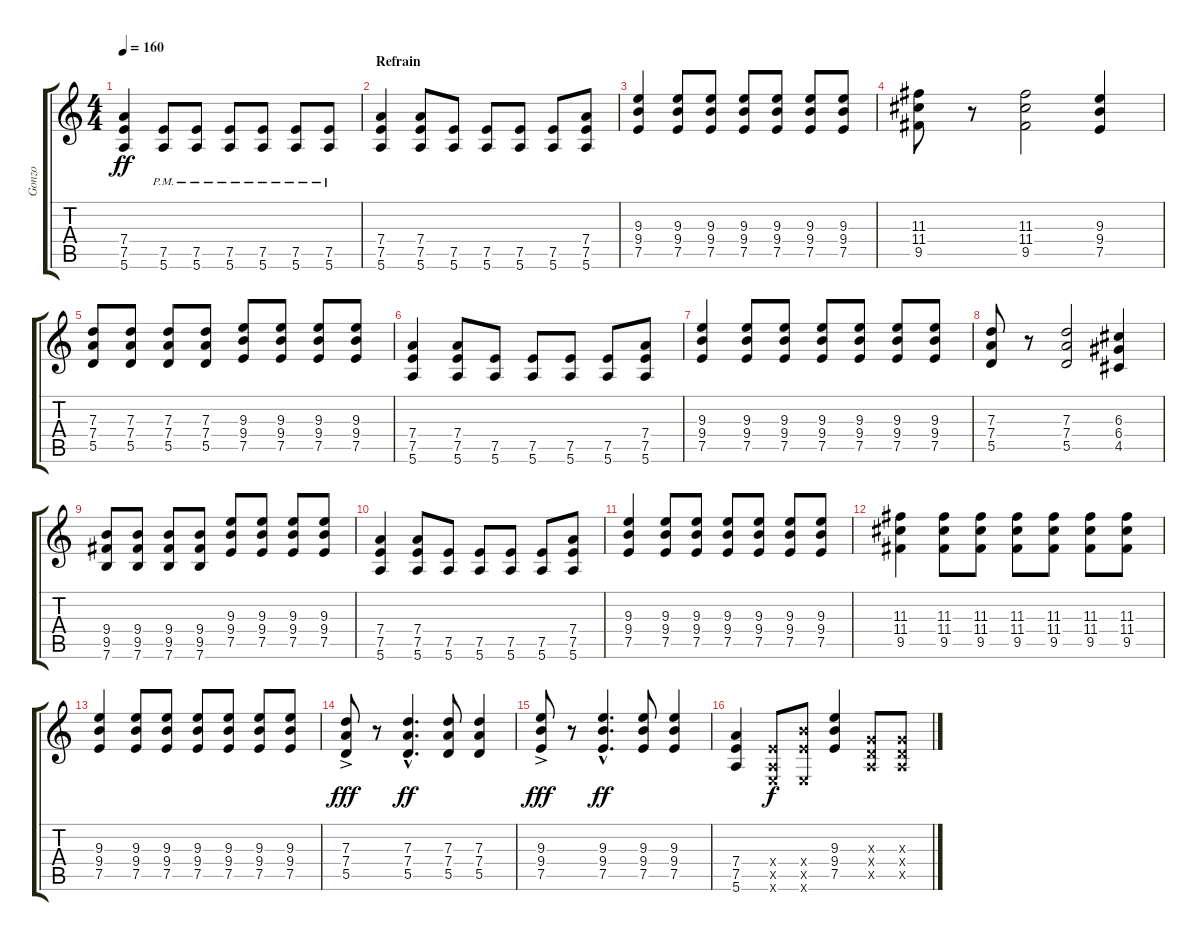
\track ("Gonzo" "Gonzo") {instrument overdrivenguitar}
\staff {score tabs}
\tuning (E4 B3 G3 D3 A2 E2) {hide}
\ts (4 4)
\tempo 160
\clef g2
\ks c
(7.4 7.5 5.6).4{dy ff} (7.5 5.6{pm}).8 (7.5 5.6{pm}).8 (7.5 5.6{pm}).8 (7.5 5.6{pm}).8 (7.5 5.6{pm}).8 (7.5 5.6{pm}).8 |
\section ("" "Refrain")
(7.4 7.5 5.6).4 (7.4 7.5 5.6).8 (7.5 5.6).8 (7.5 5.6).8 (7.5 5.6).8 (7.5 5.6).8 (7.4 7.5 5.6).8 |
(9.3 9.4 7.5).4 (9.3 9.4 7.5).8 (9.3 9.4 7.5).8 (9.3 9.4 7.5).8 (9.3 9.4 7.5).8 (9.3 9.4 7.5).8 (9.3 9.4 7.5).8 |
(11.3 11.4 9.5).8 r.8 (11.3 11.4 9.5).2 (9.3 9.4 7.5).4 |
(7.3 7.4 5.5).8 (7.3 7.4 5.5).8 (7.3 7.4 5.5).8 (7.3 7.4 5.5).8 (9.3 9.4 7.5).8 (9.3 9.4 7.5).8 (9.3 9.4 7.5).8 (9.3 9.4 7.5).8 |
(7.4 7.5 5.6).4 (7.4 7.5 5.6).8 (7.5 5.6).8 (7.5 5.6).8 (7.5 5.6).8 (7.5 5.6).8 (7.4 7.5 5.6).8 |
(9.3 9.4 7.5).4 (9.3 9.4 7.5).8 (9.3 9.4 7.5).8 (9.3 9.4 7.5).8 (9.3 9.4 7.5).8 (9.3 9.4 7.5).8 (9.3 9.4 7.5).8 |
(7.3 7.4 5.5).8 r.8 (7.3 7.4 5.5).2 (6.3 6.4 4.5).4 |
(9.4 9.5 7.6).8 (9.4 9.5 7.6).8 (9.4 9.5 7.6).8 (9.4 9.5 7.6).8 (9.3 9.4 7.5).8 (9.3 9.4 7.5).8 (9.3 9.4 7.5).8 (9.3 9.4 7.5).8 |
(7.4 7.5 5.6).4 (7.4 7.5 5.6).8 (7.5 5.6).8 (7.5 5.6).8 (7.5 5.6).8 (7.5 5.6).8 (7.4 7.5 5.6).8 |
(9.3 9.4 7.5).4 (9.3 9.4 7.5).8 (9.3 9.4 7.5).8 (9.3 9.4 7.5).8 (9.3 9.4 7.5).8 (9.3 9.4 7.5).8 (9.3 9.4 7.5).8 |
(11.3 11.4 9.5).4 (11.3 11.4 9.5).8 (11.3 11.4 9.5).8 (11.3 11.4 9.5).8 (11.3 11.4 9.5).8 (11.3 11.4 9.5).8 (11.3 11.4 9.5).8 |
(9.3 9.4 7.5).4 (9.3 9.4 7.5).8 (9.3 9.4 7.5).8 (9.3 9.4 7.5).8 (9.3 9.4 7.5).8 (9.3 9.4 7.5).8 (9.3 9.4 7.5).8 |
(7.3{ac} 7.4{ac} 5.5{ac}).8{dy fff} r.8 (7.3{hac} 7.4{hac} 5.5{hac}).4{d dy ff} (7.3 7.4 5.5).8 (7.3 7.4 5.5).4 |
(9.3{ac} 9.4{ac} 7.5{ac}).8{dy fff} r.8 (9.3{hac} 9.4{hac} 7.5{hac}).4{d dy ff} (9.3 9.4 7.5).8 (9.3 9.4 7.5).4 |
(7.4 7.5 5.6).4 (2.4{x} 0.5{x} 0.6{x}).8{dy f} (9.4{x} 7.5{x} 0.6{x}).8 (9.3 9.4 7.5).4 (0.3{x} 0.4{x} 0.5{x}).8 (0.3{x} 0.4{x} 0.5{x}).8
